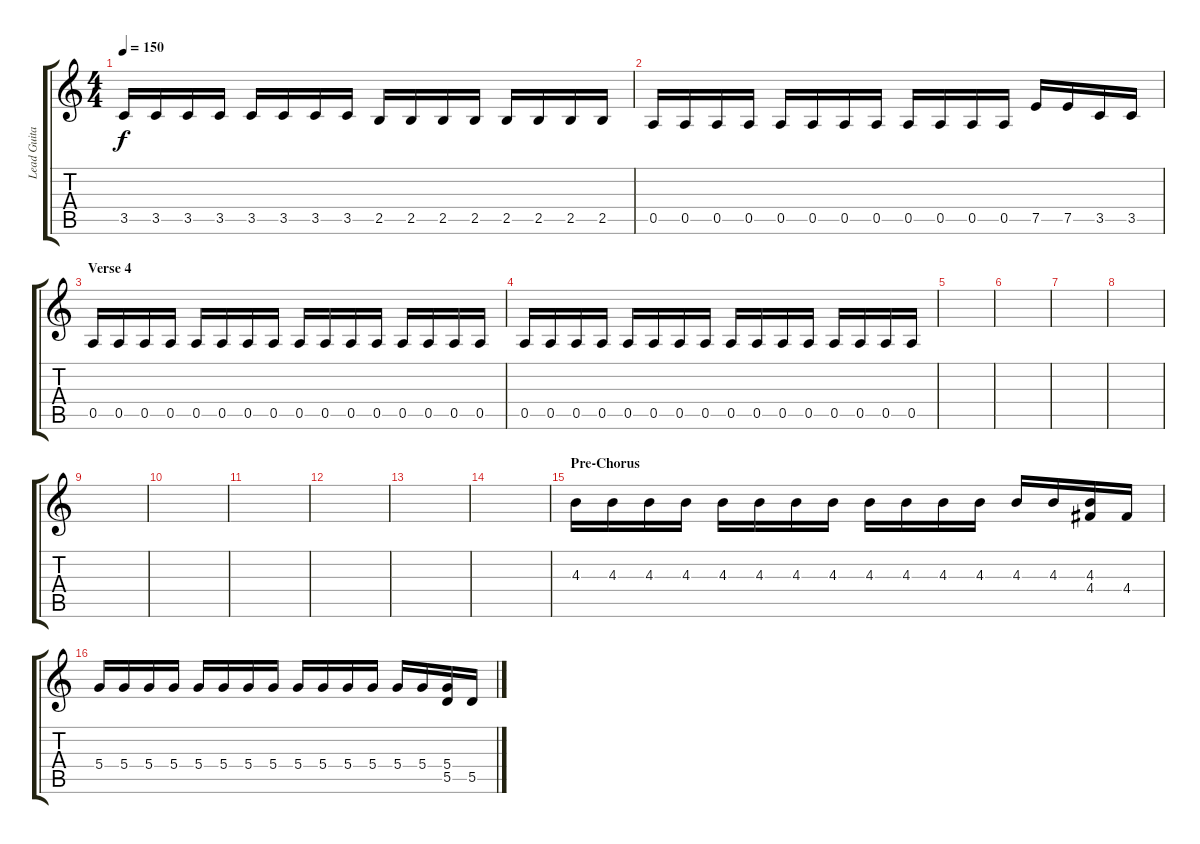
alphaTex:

\track ("Lead Guitar I (Drive)" "Lead Guita") {instrument overdrivenguitar}
\staff {score tabs}
\tuning (E4 B3 G3 D3 A2 E2) {hide}
\ts (4 4)
\tempo 150
\clef g2
\ks c
3.5.16{dy f} 3.5.16 3.5.16 3.5.16 3.5.16 3.5.16 3.5.16 3.5.16 2.5.16 2.5.16 2.5.16 2.5.16 2.5.16 2.5.16 2.5.16 2.5.16 |
0.5.16 0.5.16 0.5.16 0.5.16 0.5.16 0.5.16 0.5.16 0.5.16 0.5.16 0.5.16 0.5.16 0.5.16 7.5.16 7.5.16 3.5.16 3.5.16 |
\section ("" "Verse 4")
0.5.16{volume 0} 0.5.16 0.5.16 0.5.16 0.5.16 0.5.16 0.5.16 0.5.16 0.5.16 0.5.16 0.5.16 0.5.16 0.5.16 0.5.16 0.5.16 0.5.16 |
0.5.16 0.5.16 0.5.16 0.5.16 0.5.16 0.5.16 0.5.16 0.5.16 0.5.16 0.5.16 0.5.16 0.5.16 0.5.16 0.5.16 0.5.16 0.5.16 |
|
|
|
|
|
|
|
|
|
|
\section ("" "Pre-Chorus")
4.3.16 4.3.16 4.3.16 4.3.16 4.3.16 4.3.16 4.3.16 4.3.16 4.3.16 4.3.16 4.3.16 4.3.16 4.3.16 4.3.16 (4.3 4.4).16 4.4.16 |
5.4.16 5.4.16 5.4.16 5.4.16 5.4.16 5.4.16 5.4.16 5.4.16 5.4.16 5.4.16 5.4.16 5.4.16 5.4.16 5.4.16 (5.4 5.5).16 5.5.16
